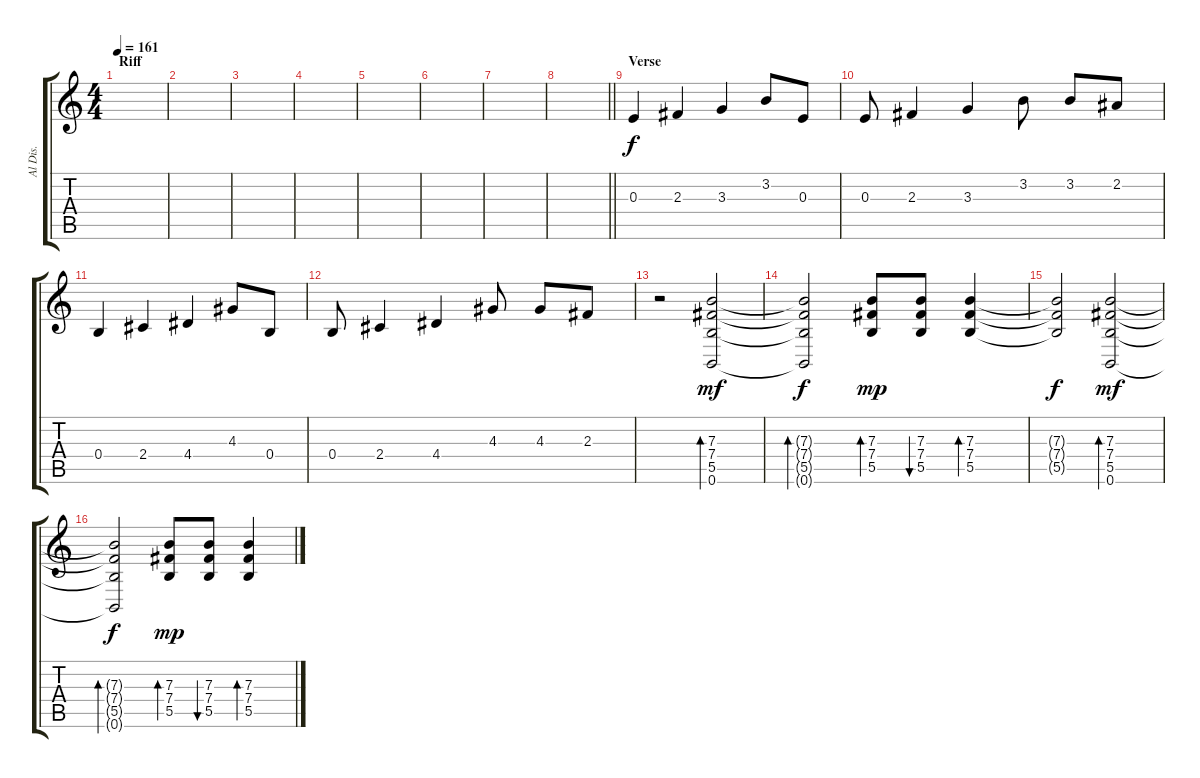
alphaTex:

\track ("Al Dis." "Al Dis.") {instrument distortionguitar}
\staff {score tabs}
\tuning (Db4 Ab3 E3 B2 Gb2 B1) {hide}
\ts (4 4)
\section ("" "Riff")
\tempo 161
\clef g2
\ks c
|
|
|
|
|
|
|
\barLineRight lightlight
|
\section ("" "Verse")
0.3.4 2.3.4 3.3.4 3.2.8 0.3.8 |
0.3.8 2.3.4 3.3.4 3.2.8 3.2.8 2.2.8 |
0.4.4 2.4.4 4.4.4 4.3.8 0.4.8 |
0.4.8 2.4.4 4.4.4 4.3.8 4.3.8 2.3.8 |
r.2 (7.3 7.4 5.5 0.6).2{bd 240 dy mf} |
(7.3{t} 7.4{t} 5.5{t} 0.6{t}).2{bd 240 dy f} (7.3 7.4 5.5).8{bd 240 dy mp} (7.3 7.4 5.5).8{bu 240} (7.3 7.4 5.5).4{bd 240} |
(7.3{t} 7.4{t} 5.5{t}).2{dy f} (7.3 7.4 5.5 0.6).2{bd 240 dy mf} |
(7.3{t} 7.4{t} 5.5{t} 0.6{t}).2{bd 240 dy f} (7.3 7.4 5.5).8{bd 240 dy mp} (7.3 7.4 5.5).8{bu 240} (7.3 7.4 5.5).4{bd 240}
